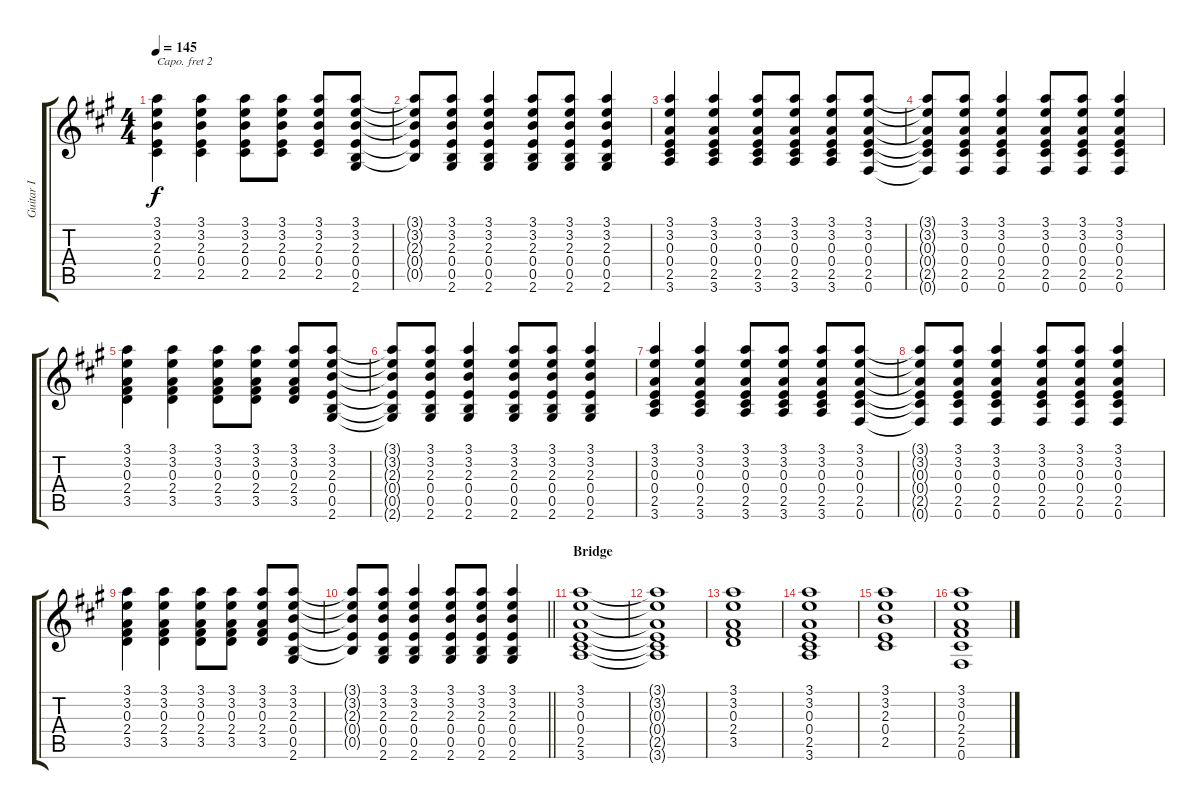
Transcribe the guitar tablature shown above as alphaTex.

\track ("Guitar I" "Guitar I") {instrument acousticguitarsteel}
\staff {score tabs}
\capo 2
\tuning (E4 B3 G3 D3 A2 E2) {hide}
\ts (4 4)
\tempo 145
\clef g2
\ks a
(3.1 3.2 2.3 0.4 2.5).4{dy f} (3.1 3.2 2.3 0.4 2.5).4 (3.1 3.2 2.3 0.4 2.5).8 (3.1 3.2 2.3 0.4 2.5).8 (3.1 3.2 2.3 0.4 2.5).8 (3.1 3.2 2.3 0.4 0.5 2.6).8 |
(3.1{t} 3.2{t} 2.3{t} 0.4{t} 0.5{t}).8 (3.1 3.2 2.3 0.4 0.5 2.6).8 (3.1 3.2 2.3 0.4 0.5 2.6).4 (3.1 3.2 2.3 0.4 0.5 2.6).8 (3.1 3.2 2.3 0.4 0.5 2.6).8 (3.1 3.2 2.3 0.4 0.5 2.6).4 |
(3.1 3.2 0.3 0.4 2.5 3.6).4 (3.1 3.2 0.3 0.4 2.5 3.6).4 (3.1 3.2 0.3 0.4 2.5 3.6).8 (3.1 3.2 0.3 0.4 2.5 3.6).8 (3.1 3.2 0.3 0.4 2.5 3.6).8 (3.1 3.2 0.3 0.4 2.5 0.6).8 |
(3.1{t} 3.2{t} 0.3{t} 0.4{t} 2.5{t} 0.6{t}).8 (3.1 3.2 0.3 0.4 2.5 0.6).8 (3.1 3.2 0.3 0.4 2.5 0.6).4 (3.1 3.2 0.3 0.4 2.5 0.6).8 (3.1 3.2 0.3 0.4 2.5 0.6).8 (3.1 3.2 0.3 0.4 2.5 0.6).4 |
(3.1 3.2 0.3 2.4 3.5).4 (3.1 3.2 0.3 2.4 3.5).4 (3.1 3.2 0.3 2.4 3.5).8 (3.1 3.2 0.3 2.4 3.5).8 (3.1 3.2 0.3 2.4 3.5).8 (3.1 3.2 2.3 0.4 0.5 2.6).8 |
(3.1{t} 3.2{t} 2.3{t} 0.4{t} 0.5{t} 2.6{t}).8 (3.1 3.2 2.3 0.4 0.5 2.6).8 (3.1 3.2 2.3 0.4 0.5 2.6).4 (3.1 3.2 2.3 0.4 0.5 2.6).8 (3.1 3.2 2.3 0.4 0.5 2.6).8 (3.1 3.2 2.3 0.4 0.5 2.6).4 |
(3.1 3.2 0.3 0.4 2.5 3.6).4 (3.1 3.2 0.3 0.4 2.5 3.6).4 (3.1 3.2 0.3 0.4 2.5 3.6).8 (3.1 3.2 0.3 0.4 2.5 3.6).8 (3.1 3.2 0.3 0.4 2.5 3.6).8 (3.1 3.2 0.3 0.4 2.5 0.6).8 |
(3.1{t} 3.2{t} 0.3{t} 0.4{t} 2.5{t} 0.6{t}).8 (3.1 3.2 0.3 0.4 2.5 0.6).8 (3.1 3.2 0.3 0.4 2.5 0.6).4 (3.1 3.2 0.3 0.4 2.5 0.6).8 (3.1 3.2 0.3 0.4 2.5 0.6).8 (3.1 3.2 0.3 0.4 2.5 0.6).4 |
(3.1 3.2 0.3 2.4 3.5).4 (3.1 3.2 0.3 2.4 3.5).4 (3.1 3.2 0.3 2.4 3.5).8 (3.1 3.2 0.3 2.4 3.5).8 (3.1 3.2 0.3 2.4 3.5).8 (3.1 3.2 2.3 0.4 0.5 2.6).8 |
\barLineRight lightlight
(3.1{t} 3.2{t} 2.3{t} 0.4{t} 0.5{t}).8 (3.1 3.2 2.3 0.4 0.5 2.6).8 (3.1 3.2 2.3 0.4 0.5 2.6).4 (3.1 3.2 2.3 0.4 0.5 2.6).8 (3.1 3.2 2.3 0.4 0.5 2.6).8 (3.1 3.2 2.3 0.4 0.5 2.6).4 |
\section ("" "Bridge")
(3.1 3.2 0.3 0.4 2.5 3.6).1 |
(3.1{t} 3.2{t} 0.3{t} 0.4{t} 2.5{t} 3.6{t}).1 |
(3.1 3.2 0.3 2.4 3.5).1 |
(3.1 3.2 0.3 0.4 2.5 3.6).1 |
(3.1 3.2 2.3 0.4 2.5).1 |
(3.1 3.2 0.3 2.4 2.5 0.6).1
